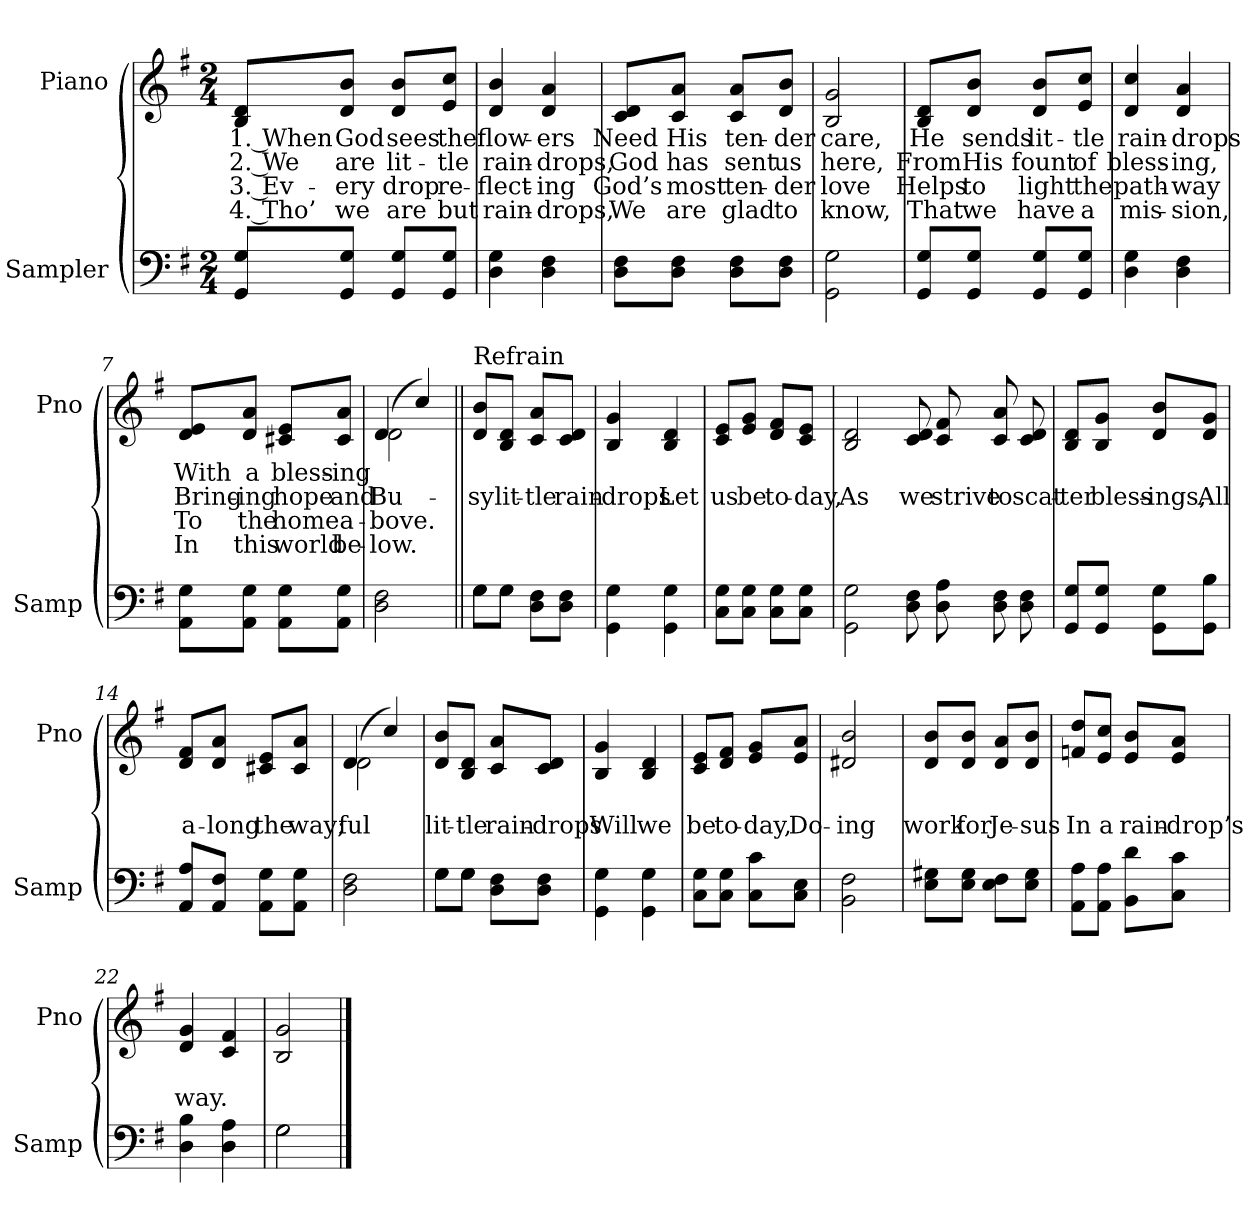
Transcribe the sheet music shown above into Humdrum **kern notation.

**kern	**kern	**text	**text	**text	**text
*part2	*part1	*part1	*part1	*part1	*part1
*staff2	*staff1	*staff1	*staff1	*staff1	*staff1
*I"Sampler	*I"Piano	*	*	*	*
*I'Samp	*I'Pno	*	*	*	*
*clefF4	*clefG2	*	*	*	*
*k[f#]	*k[f#]	*	*	*	*
*G:	*G:	*	*	*	*
*M2/4	*M2/4	*	*	*	*
=1	=1	=1	=1	=1	=1
8GG/ 8G/L	8B/ 8d/L	1. When	2. We	3. Ev-	4. Tho’
8GG/ 8G/J	8d/ 8b/J	God	are	-ery	we
8GG/ 8G/L	8d/ 8b/L	sees	lit-	drop	are
8GG/ 8G/J	8e/ 8cc/J	the	-tle	re-	but
=2	=2	=2	=2	=2	=2
4D 4G	4d 4b	flow-	rain-	-flect-	rain-
4D 4F#	4d 4a	-ers	-drops,	-ing	-drops,
=3	=3	=3	=3	=3	=3
8D\ 8F#\L	8c/ 8d/L	Need	God	God’s	We
8D\ 8F#\J	8c/ 8a/J	His	has	most	are
8D\ 8F#\L	8c/ 8a/L	ten-	sent	ten-	glad
8D\ 8F#\J	8d/ 8b/J	-der	us	-der	to
=4	=4	=4	=4	=4	=4
2GG\ 2G\	2B 2g	care,	here,	love	know,
=5	=5	=5	=5	=5	=5
8GG/ 8G/L	8B/ 8d/L	He	From	Helps	That
8GG/ 8G/J	8d/ 8b/J	sends	His	to	we
8GG/ 8G/L	8d/ 8b/L	lit-	fount	light	have
8GG/ 8G/J	8e/ 8cc/J	-tle	of	the	a
=6	=6	=6	=6	=6	=6
4D 4G	4d 4cc	rain-	bless-	path-	mis-
4D 4F#	4d 4a	-drops	-ing,	-way	-sion,
=7	=7	=7	=7	=7	=7
8AA\ 8G\L	8d/ 8e/L	With	Bring-	To	In
8AA\ 8G\J	8d/ 8a/J	a	-ing	the	this
8AA\ 8G\L	8c#X/ 8e/L	bless-	hope	home	world
8AA\ 8G\J	8c#/ 8a/J	-ing	and	a-	be-
=8	=8	=8	=8	=8	=8
*	*^	*	*	*	*
2D 2F#	(4d/	2d	.	Bu-	-bove.	-low.
.	4cc/)	.	.	.	.	.
*	*v	*v	*	*	*	*
=9||	=9||	=9||	=9||	=9||	=9||
*^	*	*	*	*	*
!	!	!LO:TX:t=Refrain	!	!	!	!
8G\L	8G\L	8d/ 8b/L	.	-sy	.	.
8G\J	8G\J	8B/ 8d/J	.	lit-	.	.
8D\ 8F#\L	4ryy	8c/ 8a/L	.	-tle	.	.
8D\ 8F#\J	.	8c/ 8d/J	.	rain-	.	.
*v	*v	*	*	*	*	*
=10	=10	=10	=10	=10	=10
4GG\ 4G\	4B 4g	.	-drops	.	.
4GG\ 4G\	4B 4d	.	Let	.	.
=11	=11	=11	=11	=11	=11
8C\ 8G\L	8c/ 8e/L	.	us	.	.
8C\ 8G\J	8e/ 8g/J	.	be	.	.
8C\ 8G\L	8d/ 8f#/L	.	to-	.	.
8C\ 8G\J	8c/ 8e/J	.	-day,	.	.
=12	=12	=12	=12	=12	=12
2GG\ 2G\	2B 2d	.	As	.	.
8D 8F#	8c 8d	.	we	.	.
8D 8A	8c 8f#	.	strive	.	.
8D 8F#	8c 8a	.	to	.	.
8D 8F#	8c 8d	.	scat-	.	.
=13	=13	=13	=13	=13	=13
8GG/ 8G/L	8B/ 8d/L	.	-ter	.	.
8GG/ 8G/J	8B/ 8g/J	.	bless-	.	.
8GG\ 8G\L	8d/ 8b/L	.	-ings,	.	.
8GG\ 8B\J	8d/ 8g/J	.	All	.	.
=14	=14	=14	=14	=14	=14
8AA/ 8A/L	8d/ 8f#/L	.	a-	.	.
8AA/ 8F#/J	8d/ 8a/J	.	-long	.	.
8AA\ 8G\L	8c#X/ 8e/L	.	the	.	.
8AA\ 8G\J	8c#/ 8a/J	.	way;	.	.
=15	=15	=15	=15	=15	=15
*	*^	*	*	*	*
2D 2F#	(4d/	2d	.	-ful	.	.
.	4cc/)	.	.	.	.	.
*	*v	*v	*	*	*	*
=16	=16	=16	=16	=16	=16
*^	*	*	*	*	*
8G\L	8G\L	8d/ 8b/L	.	lit-	.	.
8G\J	8G\J	8B/ 8d/J	.	-tle	.	.
8D\ 8F#\L	4ryy	8c/ 8a/L	.	rain-	.	.
8D\ 8F#\J	.	8c/ 8d/J	.	-drops	.	.
*v	*v	*	*	*	*	*
=17	=17	=17	=17	=17	=17
4GG\ 4G\	4B 4g	.	Will	.	.
4GG\ 4G\	4B 4d	.	we	.	.
=18	=18	=18	=18	=18	=18
8C\ 8G\L	8c/ 8e/L	.	be	.	.
8C\ 8G\J	8d/ 8f#/J	.	to-	.	.
8C\ 8c\L	8e/ 8g/L	.	-day,	.	.
8C\ 8E\J	8e/ 8a/J	.	Do-	.	.
=19	=19	=19	=19	=19	=19
2BB\ 2F#\	2d#X 2b	.	-ing	.	.
=20	=20	=20	=20	=20	=20
8E\ 8G#X\L	8d/ 8b/L	.	work	.	.
8E\ 8G#\J	8d/ 8b/J	.	for	.	.
8E\ 8F#\L	8d/ 8a/L	.	Je-	.	.
8E\ 8G#\J	8d/ 8b/J	.	-sus	.	.
=21	=21	=21	=21	=21	=21
8AA\ 8A\L	8fn/ 8dd/L	.	In	.	.
8AA\ 8A\J	8e/ 8cc/J	.	a	.	.
8BB\ 8d\L	8e/ 8b/L	.	rain-	.	.
8C\ 8c\J	8e/ 8a/J	.	-drop’s	.	.
=22	=22	=22	=22	=22	=22
4D\ 4B\	4d 4g	.	way.	.	.
4D\ 4A\	4c 4f#	.	.	.	.
=23	=23	=23	=23	=23	=23
*^	*	*	*	*	*
2G\	2G	2B 2g	.	.	.	.
*v	*v	*	*	*	*	*
==	==	==	==	==	==
*-	*-	*-	*-	*-	*-
